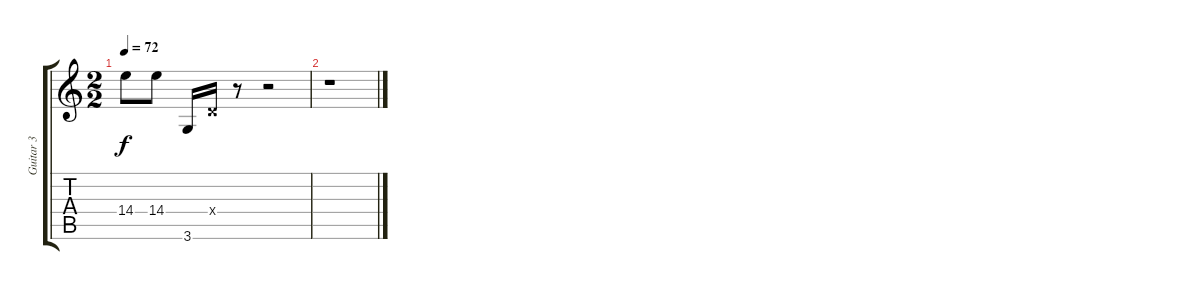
\track ("Guitar 3" "Guitar 3") {instrument distortionguitar}
\staff {score tabs}
\tuning (E4 B3 G3 D3 A2 E2) {hide}
\ts (2 2)
\tempo 72
\clef g2
\ks c
14.4{t}.8{dy f} 14.4.8 3.6.16 0.4{x}.16 r.8 r.2 |
r.1
